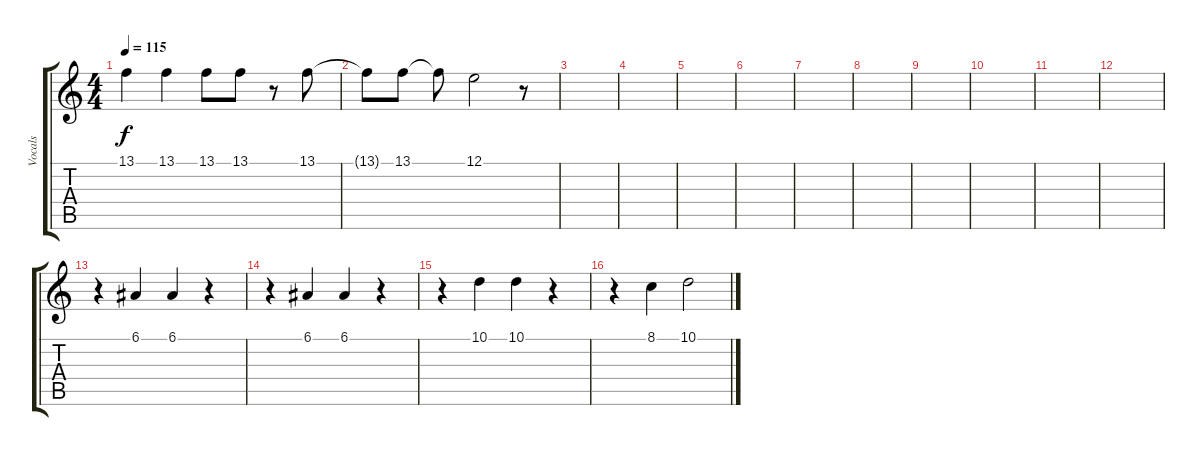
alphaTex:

\track ("Vocals" "Vocals") {instrument tenorsax}
\staff {score tabs}
\tuning (E4 B3 G3 D3 A2 E2) {hide}
\ts (4 4)
\tempo 115
\clef g2
\ks c
13.1.4{dy f} 13.1.4 13.1.8 13.1.8 r.8 13.1.8 |
13.1{t}.8 13.1.8 13.1{t}.8 12.1.2 r.8 |
|
|
|
|
|
|
|
|
|
|
r.4 6.1.4 6.1.4 r.4 |
r.4 6.1.4 6.1.4 r.4 |
r.4 10.1.4 10.1.4 r.4 |
r.4 8.1.4 10.1.2
